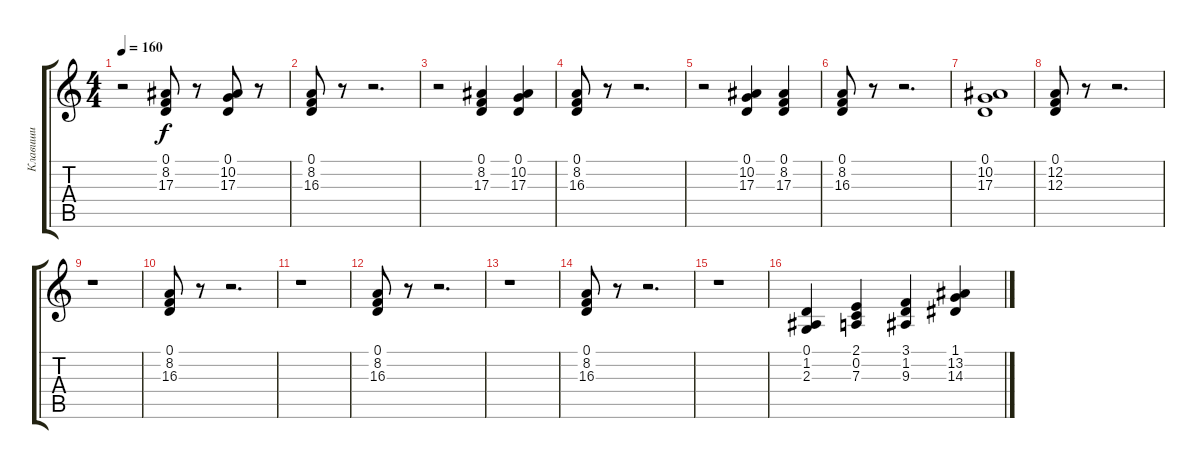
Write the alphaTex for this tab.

\track ("Клавиши" "Клавиши") {instrument choiraahs}
\staff {score tabs}
\tuning (D4 A3 F3 C3 G2 D2) {hide}
\ts (4 4)
\tempo 160
\clef g2
\ks c
r.2{dy f} (0.1 8.2 17.3).8 r.8 (0.1 10.2 17.3).8 r.8 |
(0.1 8.2 16.3).8 r.8 r.2{d} |
r.2 (0.1 8.2 17.3).4 (0.1 10.2 17.3).4 |
(0.1 8.2 16.3).8 r.8 r.2{d} |
r.2 (0.1 10.2 17.3).4 (0.1 8.2 17.3).4 |
(0.1 8.2 16.3).8 r.8 r.2{d} |
(0.1 10.2 17.3).1{volume 12 instrument pad2warm} |
(0.1 12.2 12.3).8{volume 12 instrument choiraahs} r.8 r.2{d} |
r.1 |
(0.1 8.2 16.3).8 r.8 r.2{d} |
r.1 |
(0.1 8.2 16.3).8 r.8 r.2{d} |
r.1 |
(0.1 8.2 16.3).8 r.8 r.2{d} |
r.1 |
(0.1 1.2 2.3).4 (2.1 0.2 7.3).4 (3.1 1.2 9.3).4 (1.1 13.2 14.3).4
